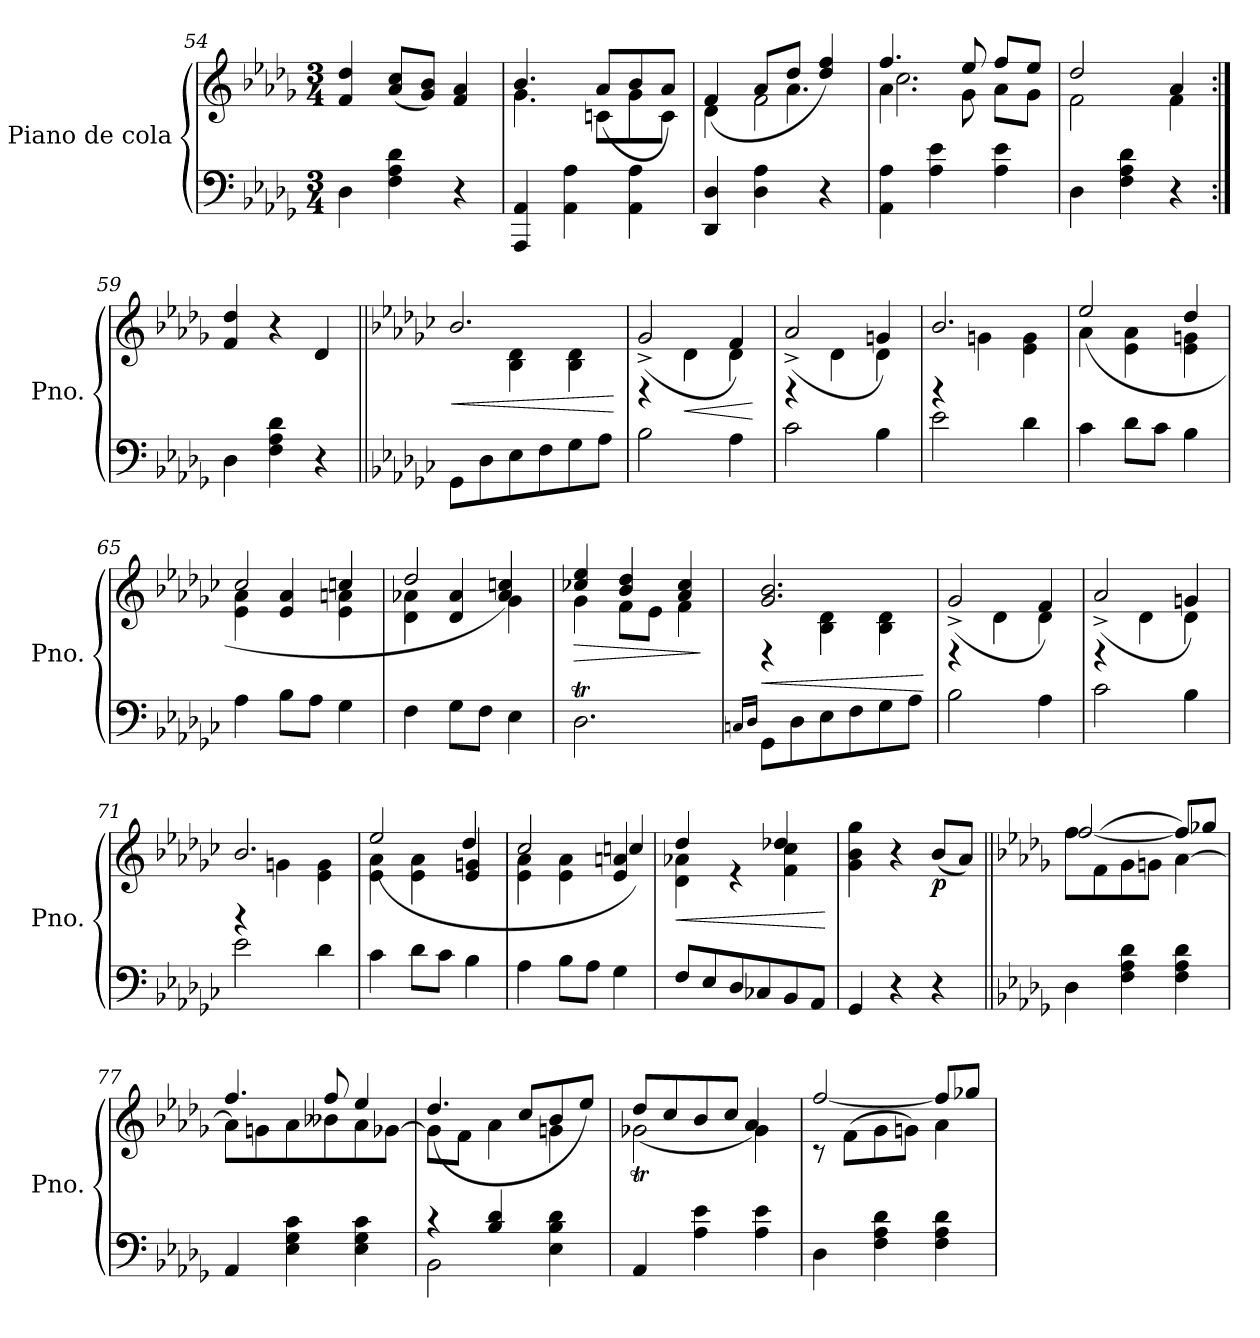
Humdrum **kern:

**kern	**kern	**dynam
*part1	*part1	*part1
*staff2	*staff1	*staff1/2
*I"Piano de cola	*	*
*I'Pno.	*	*
*clefF4	*clefG2	*
*k[b-e-a-d-g-]	*k[b-e-a-d-g-]	*
*M3/4	*M3/4	*
=54	=54	=54
4D-\	4f/ 4dd-/	.
4F\ 4A-\ 4d-\	(8a-/ 8cc/L	.
.	8g-/ 8b-/J)	.
4r	4f/ 4a-/	.
!!LO:LB:g=z
=55	=55	=55
*	*^	*
4AAA-/ 4AA-/	4.g-\	4.b-/	.
4AA-\ 4A-\	.	.	.
.	8cn\L	(8a-/L	.
4AA-\ 4A-\	8g-\	8b-/	.
.	8c\J	8a-/J)	.
=56	=56	=56	=56
*	*	*^	*
4DD-/ 4D-/	4d-\	(4f/	4.ryy	.
4D-\ 4A-\	2f\	8a-/L	.	.
.	.	8dd-/J	4.a-\	.
4r	.	4dd-/ 4ff/)	.	.
=57	=57	=57	=57	=57
4AA-\ 4A-\	4.a-\	4.ff/	2.cc\	.
4A-\ 4e-\	.	.	.	.
.	8g-\	8ee-/	.	.
4A-\ 4e-\	8a-\L	8ff/L	.	.
.	8g-\J	8ee-/J	.	.
*	*	*v	*v	*
=58	=58	=58	=58
4D-\	2dd-/	2f\	.
4F\ 4A-\ 4d-\	.	.	.
4r	4a-/	4f\	.
*	*v	*v	*
=59:|!	=59:|!	=59:|!
4D-\	4f/ 4dd-/	.
4F\ 4A-\ 4d-\	4r	.
4r	4d-/	.
=60||	=60||	=60||
*k[b-e-a-d-g-c-]	*k[b-e-a-d-g-c-]	*
!	!	!LO:HP:b
*	*^	*
8GG-\L	2.b-/	4ryy	<
8D-\	.	.	.
8E-\	.	4B-\ 4d-\	.
8F\	.	.	.
8G-\	.	4B-\ 4d-\	.
8A-\J	.	.	.
*	*v	*v	*
.	.	[
=61	=61	=61
*	*^	*
2B-\	4rD	(2g-^/	.
!	!	!	!LO:HP:b
.	4d-\	.	<
4A-\	4d-\	4f/)	.
*	*v	*v	*
.	.	[
!!LO:PB:g=z
=62	=62	=62
*	*^	*
2c-\	4rD	(2a-^/	.
.	4d-\	.	.
4B-\	4d-\	4gn/)	.
=63	=63	=63	=63
2e-\	4rD	2.b-/	.
.	4gn\	.	.
4d-\	4e-\ 4g\	.	.
=64	=64	=64	=64
4c-\	4a-\	(2ee-/	.
8d-\L	4e-\ 4a-\	.	.
8c-\J	.	.	.
4B-\	4e-\ 4gn\	4dd-/	.
=65	=65	=65	=65
4A-\	4e-\ 4a-\	2cc-/	.
8B-\L	4e-/ 4a-/	.	.
8A-\J	.	.	.
4G-\	4e-\ 4an\	4ccn/	.
=66	=66	=66	=66
4F\	4d-\ 4a-X\	2dd-/	.
8G-\L	4d-/ 4a-/	.	.
8F\J	.	.	.
4E-\	4g-\	4a-/ 4ccn/)	.
=67	=67	=67	=67
!	!	!	!LO:HP:b
2.D-T\	4g-\	4cc-X/ 4ee-/	>
.	8f\L	4b-/ 4dd-/	.
.	8e-\J	.	.
.	4f\	4a-/ 4cc-/	.
*	*v	*v	*
.	.	]
=68	=68	=68
16qCn/LL	.	.
16qD-/JJ	.	.
!	!	!LO:HP:b
*	*^	*
8GG-\L	4rD	2.g-/ 2.b-/	<
8D-\	.	.	.
8E-\	4B-\ 4d-\	.	.
8F\	.	.	.
8G-\	4B-\ 4d-\	.	.
8A-\J	.	.	.
*	*v	*v	*
.	.	[
!!LO:LB:g=z
=69	=69	=69
*	*^	*
2B-\	4rD	(2g-^/	.
.	4d-\	.	.
4A-\	4d-\	4f/)	.
=70	=70	=70	=70
2c-\	4rD	(2a-^/	.
.	4d-\	.	.
4B-\	4d-\	4gn/)	.
=71	=71	=71	=71
2e-\	4rD	2.b-/	.
.	4gn\	.	.
4d-\	4e-\ 4g\	.	.
=72	=72	=72	=72
4c-\	4e-\ 4a-\	(2ee-/	.
8d-\L	4e-\ 4a-\	.	.
8c-\J	.	.	.
4B-\	4e-/ 4gn/	4dd-/	.
=73	=73	=73	=73
4A-\	4e-\ 4a-\	2cc-/	.
8B-\L	4e-\ 4a-\	.	.
8A-\J	.	.	.
4G-\	4e-/ 4an/	4ccn/)	.
=74	=74	=74	=74
!	!	!	!LO:HP:b
8F/L	4d-\ 4a-X\	4dd-/	<
8E-/	.	.	.
8D-/	4re	4ryy	.
8C-X/	.	.	.
8BB-/	4f\ 4cc-\	4dd-X/	.
8AA-/J	.	.	.
*	*v	*v	*
.	.	[
=75	=75	=75
4GG-/	4g-\ 4b-\ 4gg-\	.
4r	4r	.
!	!	!LO:DY:b
4r	(8b-/L	p
.	8a-/J)	.
!!LO:LB:g=z
=76||	=76||	=76||
*k[b-e-a-d-g-]	*k[b-e-a-d-g-]	*
*	*MM145	*
*	*^	*
4D-\	8ff\L	[2ff/	.
.	(>8f\	.	.
4F\ 4A-\ 4d-\	8g-\	.	.
.	8gn\J	.	.
4F\ 4A-\ 4d-\	[4a-\)	8ff/L]	.
.	.	8gg-X/J	.
=77	=77	=77	=77
*	*MM150	*	*
4AA-/	8a-\L]	4.ff/	.
.	8gn\	.	.
4E-\ 4G-\ 4c\	8a-\	.	.
.	8b--X\	8ff/	.
4E-\ 4G-\ 4c\	8a-\	4ee-/	.
.	[8g-X\J	.	.
=78	=78	=78	=78
*^	*	*	*
4r	2BB-\	8g-\L]	(4.dd-/	.
.	.	8f\J	.	.
4B-/ 4d-/	.	4a-\	.	.
.	.	.	8cc/L	.
4E-\ 4B-\ 4d-\	4ryy	4gn\	8b-/	.
*	*	*MM121	*	*
.	.	.	8ee-/J)	.
*v	*v	*	*	*
=79	=79	=79	=79
4AA-/	2g-X\	(8dd-T/L	.
.	.	8cc/	.
4A-\ 4e-\	.	8b-/	.
.	.	8cc/J	.
4A-\ 4e-\	4g-\	4a-/)	.
=80	=80	=80	=80
*	*MM150	*	*
4D-\	8rc	[2ff/	.
.	(>8f\L	.	.
4F\ 4A-\ 4d-\	8g-\	.	.
.	8gn\J)	.	.
4F\ 4A-\ 4d-\	4a-\	8ff/L]	.
.	.	8gg-X/J	.
*	*v	*v	*
=	=	=
*-	*-	*-
